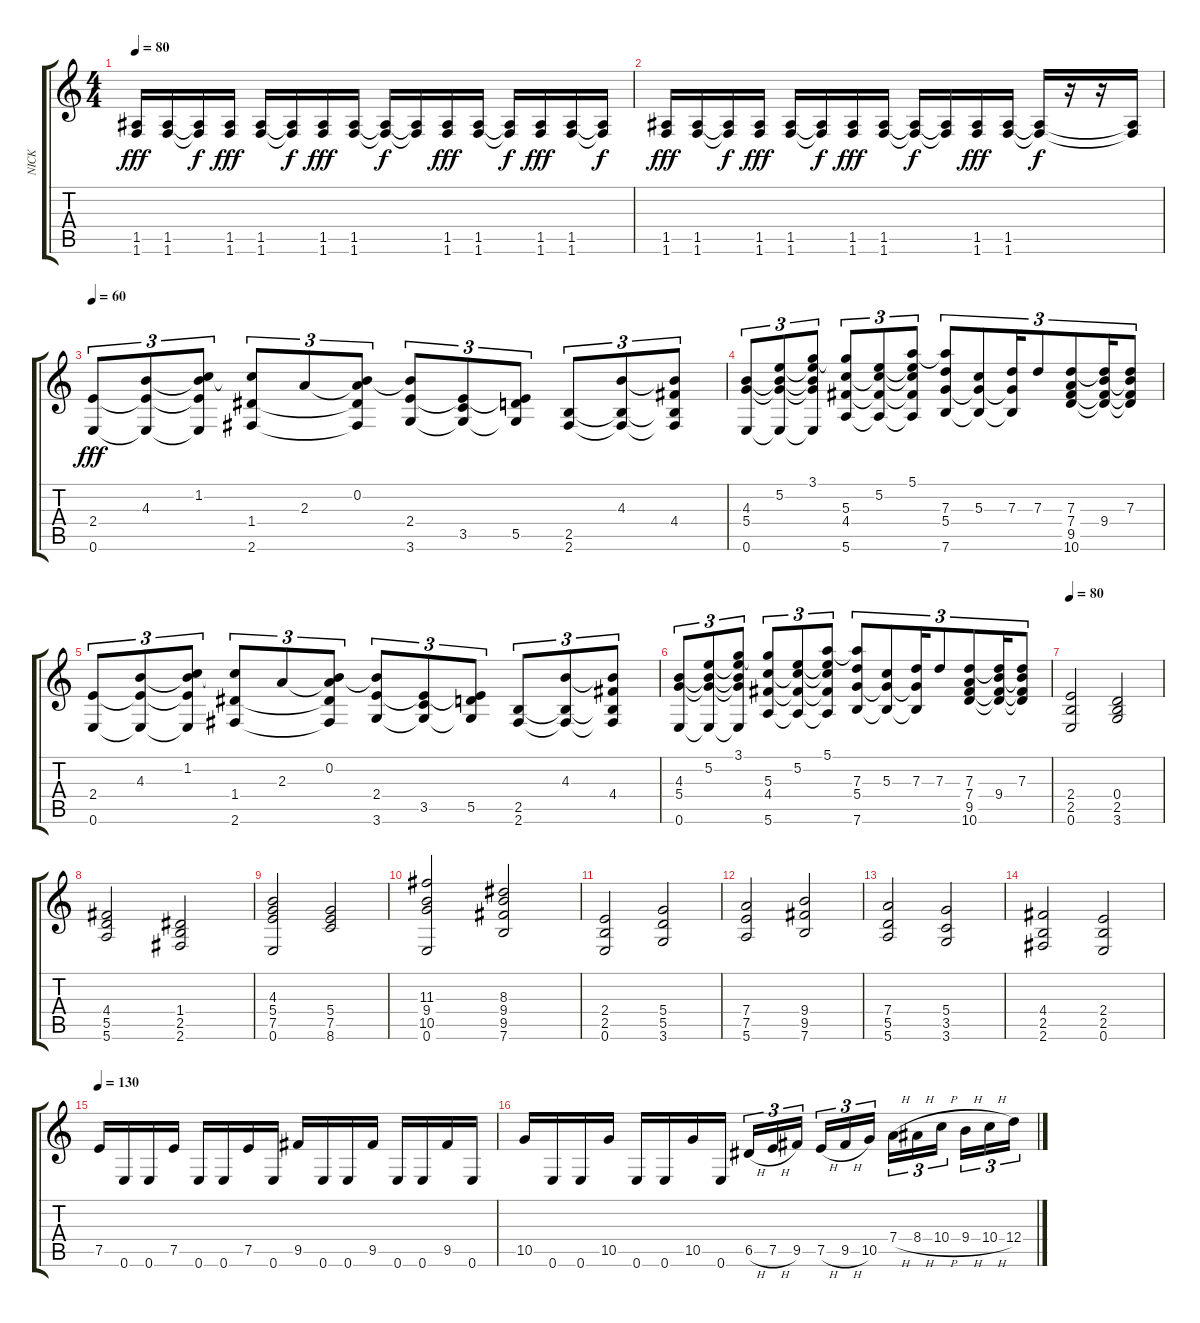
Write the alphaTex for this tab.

\track ("NICK " "NICK ") {instrument distortionguitar}
\staff {score tabs}
\tuning (E4 B3 G3 D3 A2 E2) {hide}
\ts (4 4)
\tempo 80
\clef g2
\ks c
(1.5 1.6).16{dy fff} (1.5 1.6).16 (1.5{t} 1.6{t}).16{dy f} (1.5 1.6).16{dy fff} (1.5 1.6).16 (1.5{t} 1.6{t}).16{dy f} (1.5 1.6).16{dy fff} (1.5 1.6).16 (1.5{t} 1.6{t}).16{dy f} (1.5{t} 1.6{t}).16 (1.5 1.6).16{dy fff} (1.5 1.6).16 (1.5{t} 1.6{t}).16{dy f} (1.5 1.6).16{dy fff} (1.5 1.6).16 (1.5{t} 1.6{t}).16{dy f} |
(1.5 1.6).16{dy fff} (1.5 1.6).16 (1.5{t} 1.6{t}).16{dy f} (1.5 1.6).16{dy fff} (1.5 1.6).16 (1.5{t} 1.6{t}).16{dy f} (1.5 1.6).16{dy fff} (1.5 1.6).16 (1.5{t} 1.6{t}).16{dy f} (1.5{t} 1.6{t}).16 (1.5 1.6).16{dy fff} (1.5 1.6).16 (1.5{t} 1.6{t}).16{dy f} r.16 r.16 (1.5{t} 1.6{t}).16 |
\tempo 60
(2.4 0.6).8{tu (3 2) dy fff instrument electricguitarjazz} (4.3 2.4{t} 0.6{t}).8{tu (3 2)} (1.2 4.3{t} 2.4{t} 0.6{t}).8{tu (3 2)} (1.2{t} 1.4 2.6).8{tu (3 2)} 2.3.8{tu (3 2)} (0.2 2.3{t} 1.4{t} 2.6{t}).8{tu (3 2)} (0.2{t} 2.4 3.6).8{tu (3 2)} (2.4{t} 3.5 3.6{t}).8{tu (3 2)} (2.4{t} 5.5 3.6{t}).8{tu (3 2)} (2.5 2.6).8{tu (3 2)} (4.3 2.5{t} 2.6{t}).8{tu (3 2)} (4.3{t} 4.4 2.5{t} 2.6{t}).8{tu (3 2)} |
(4.3 5.4 0.6).8{tu (3 2)} (5.2 4.3{t} 5.4{t} 0.6{t}).8{tu (3 2)} (3.1 5.2{t} 4.3{t} 5.4{t} 0.6{t}).8{tu (3 2)} (3.1{t} 5.3 4.4 5.6).8{tu (3 2)} (5.2 5.3{t} 4.4{t} 5.6{t}).8{tu (3 2)} (5.1 5.2{t} 5.3{t} 4.4{t} 5.6{t}).8{tu (3 2)} (5.1{t} 7.3 5.4 7.6).8{tu (3 2)} (5.3 5.4{t} 7.6{t}).8{tu (3 2)} (7.3 5.4{t} 7.6{t}).16{tu (3 2)} 7.3.8{tu (3 2)} (7.3 7.4 9.5 10.6).8{tu (3 2)} (7.3{t} 9.4 9.5{t} 10.6{t}).16{tu (3 2)} (7.3 9.4{t} 9.5{t} 10.6{t}).8{tu (3 2)} |
(2.4 0.6).8{tu (3 2)} (4.3 2.4{t} 0.6{t}).8{tu (3 2)} (1.2 4.3{t} 2.4{t} 0.6{t}).8{tu (3 2)} (1.2{t} 1.4 2.6).8{tu (3 2)} 2.3.8{tu (3 2)} (0.2 2.3{t} 1.4{t} 2.6{t}).8{tu (3 2)} (0.2{t} 2.4 3.6).8{tu (3 2)} (2.4{t} 3.5 3.6{t}).8{tu (3 2)} (2.4{t} 5.5 3.6{t}).8{tu (3 2)} (2.5 2.6).8{tu (3 2)} (4.3 2.5{t} 2.6{t}).8{tu (3 2)} (4.3{t} 4.4 2.5{t} 2.6{t}).8{tu (3 2)} |
(4.3 5.4 0.6).8{tu (3 2)} (5.2 4.3{t} 5.4{t} 0.6{t}).8{tu (3 2)} (3.1 5.2{t} 4.3{t} 5.4{t} 0.6{t}).8{tu (3 2)} (3.1{t} 5.3 4.4 5.6).8{tu (3 2)} (5.2 5.3{t} 4.4{t} 5.6{t}).8{tu (3 2)} (5.1 5.2{t} 5.3{t} 4.4{t} 5.6{t}).8{tu (3 2)} (5.1{t} 7.3 5.4 7.6).8{tu (3 2)} (5.3 5.4{t} 7.6{t}).8{tu (3 2)} (7.3 5.4{t} 7.6{t}).16{tu (3 2)} 7.3.8{tu (3 2)} (7.3 7.4 9.5 10.6).8{tu (3 2)} (7.3{t} 9.4 9.5{t} 10.6{t}).16{tu (3 2)} (7.3 9.4{t} 9.5{t} 10.6{t}).8{tu (3 2)} |
\tempo 80
(2.4 2.5 0.6).2{instrument distortionguitar} (0.4 2.5 3.6).2 |
(4.4 5.5 5.6).2 (1.4 2.5 2.6).2 |
(4.3 5.4 7.5 0.6).2 (5.4 7.5 8.6).2 |
(11.3 9.4 10.5 0.6).2 (8.3 9.4 9.5 7.6).2 |
(2.4 2.5 0.6).2 (5.4 5.5 3.6).2 |
(7.4 7.5 5.6).2 (9.4 9.5 7.6).2 |
(7.4 5.5 5.6).2 (5.4 3.5 3.6).2 |
(4.4 2.5 2.6).2 (2.4 2.5 0.6).2 |
\tempo 130
7.5.16 0.6.16 0.6.16 7.5.16 0.6.16 0.6.16 7.5.16 0.6.16 9.5.16 0.6.16 0.6.16 9.5.16 0.6.16 0.6.16 9.5.16 0.6.16 |
10.5.16 0.6.16 0.6.16 10.5.16 0.6.16 0.6.16 10.5.16 0.6.16 6.5{h}.16{tu (3 2)} 7.5{h}.16{tu (3 2)} 9.5.16{tu (3 2) beam splitsecondary} 7.5{h}.16{tu (3 2)} 9.5{h}.16{tu (3 2)} 10.5.16{tu (3 2)} 7.4{h}.16{tu (3 2)} 8.4{h}.16{tu (3 2)} 10.4{h}.16{tu (3 2) beam splitsecondary} 9.4{h}.16{tu (3 2)} 10.4{h}.16{tu (3 2)} 12.4.16{tu (3 2)}
